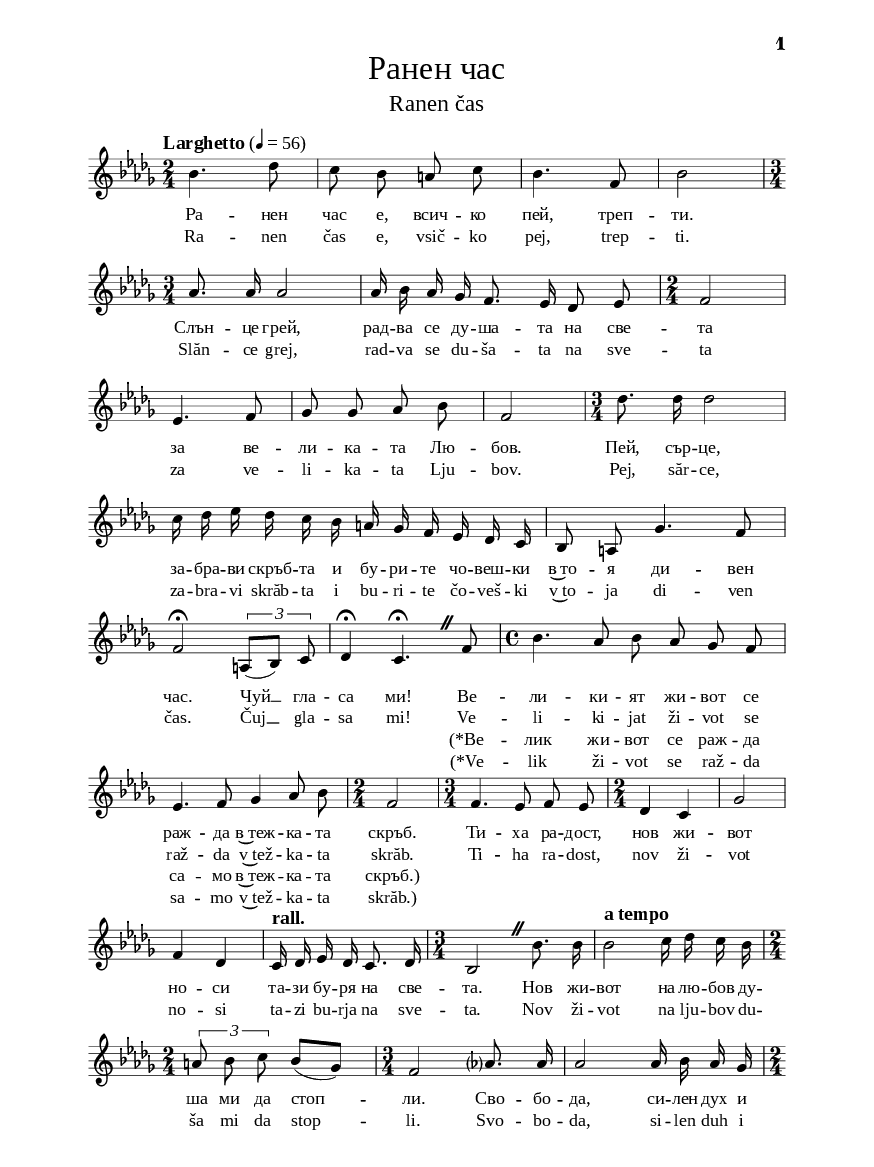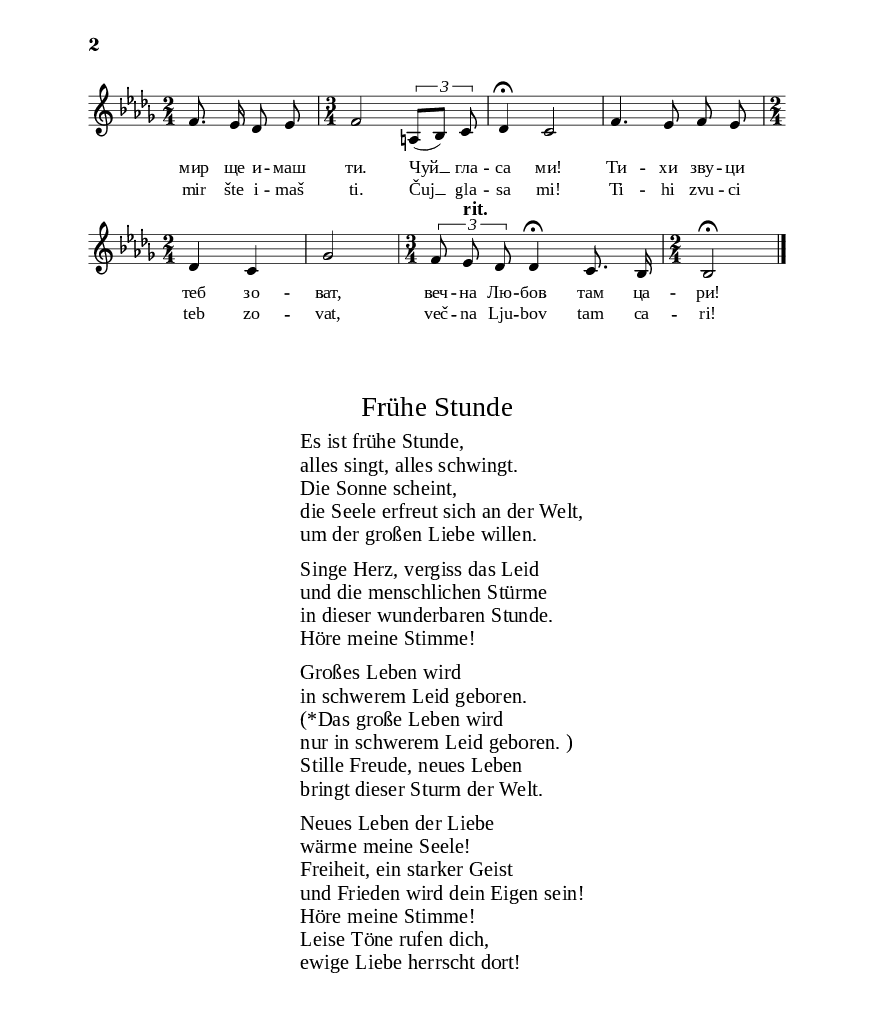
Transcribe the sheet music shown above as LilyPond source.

\version "2.24.4"

\include "include/globals.ily"

\bookpart {
  \label #'ref121
  \tocItem \markup "Ранен час – Ranen čas"
  \include "include/bookpart-paper.ily"
  \score {
    \include "include/score-layout.ily"


    \new Voice \relative c' {
      \clef treble
      \key bes \minor
      \time 2/4
      \tempoFunc "Larghetto" 4 "56"
      \autoBeamOff

      bes'4.  des8 | % 2
      c8  bes8  a8  c8 | % 3
      bes4.  f8 | % 4
      bes2 \break | % 5
      \time 3/4  | % 5
      as8.  as16  as2 | % 6
      as16  bes16  as16  ges16
      f8.  es16  des8  es8 | % 7
      \time 2/4  | % 7
      f2 \break | % 8
      es4.  f8 | % 9
      ges8  ges8  as8 bes8 |
      \barNumberCheck #10
      f2 | % 11
      \time 3/4  | % 11
      des'8.  des16  des2 \break | % 12
      c16  des16  es16  des16
      c16  bes16  a16  ges16
      f16  es16  des16  c16 | % 13
      bes8  a8  ges'4.  f8 \break | % 14
      f2 ^\fermata
      \tuplet 3/2 {   a,8 ( [  bes8 ) ]  c8 }
      | % 15
      des4 ^\fermata  c4. ^\fermata \caesura f8 | % 16
      \time 4/4  | % 16
      bes4.  as8  bes8  as8
      ges8  f8 \break | % 17
      es4.  f8  ges4  as8  bes8
      | % 18
      \time 2/4  | % 18
      f2 | % 19
      \time 3/4  | % 19
      f4.  es8  f8  es8 |
      \time 2/4  |
      des4  c4  | % 21
      ges'2 \break | % 22
      f4  des4 | % 23
      \tempo "rall." c16  des16  es16
      des16  c8.  des16 | % 24
      \time 3/4 bes2 \caesura % 25
      bes'8.  bes16 |
      \tempo "a tempo" bes2 % 26
      c16  des16  c16  bes16 |
      \time 2/4
      \tupletUp \tuplet 3/2 {a8  bes8  c8 }
      bes8 ( [  ges8 ) ] | % 27
      \time 3/4 f2 aes?8.  as16 | % 28
      as2  as16  bes16  as16
      ges16 \break | % 29
      \time 2/4  | % 29
      f8.  es16  des8  es8 |
      \time 3/4  | f2
      \tuplet 3/2 {a,8 ( [  bes8 ) ]  c8 }
      | % 31
      des4 ^\fermata  c2 | % 32
      f4.  es8  f8  es8 \break | % 33
      \time 2/4  | % 33
      des4  c4 | % 34
      ges'2 | % 35
      \time 3/4  | % 35
      \tuplet 3/2 { f8 \tempo "rit.               " es des } des4 \fermata  c8. bes16 | \time 2/4 bes2 \fermata \bar "|." \break
    }

    \addlyrics {
      Ра -- нен час е, всич -- ко пей,
      треп -- ти. Слън -- це грей, рад --
      ва се ду -- ша -- та на све -- та
      за ве -- ли -- ка -- та Лю -- бов.
      Пей, сър -- це, за -- бра -- ви
      скръб -- та и бу -- ри -- те чо --
      веш -- ки в~то -- я ди -- вен час.
      Чуй __  гла -- са ми! Ве -- ли --
      ки -- ят жи -- вот се раж -- да
      в~теж -- ка -- та скръб. Ти -- ха
      ра -- дост, нов жи -- вот но -- си
      та -- зи бу -- ря на све -- та.
      Нов жи -- вот на лю -- бов ду --
      ша ми да стоп -- ли. Сво -- бо
      -- да, си -- лен дух и мир ще и --
      маш ти. Чуй __  гла -- са ми!
      Ти -- хи зву -- ци теб зо -- ват,
      веч -- на Лю -- бов там ца -- ри!}


      \addlyrics {
        Ra -- nen čas e, vsič -- ko pej,
        trep -- ti. Slăn -- ce grej, rad --
        va se du -- ša -- ta na sve -- ta
        za ve -- li -- ka -- ta Lju -- bov.
        Pej, săr -- ce, za -- bra -- vi
        skrăb -- ta i bu -- ri -- te čo --
        veš -- ki v~to -- ja di -- ven čas.
        Čuj __  gla -- sa mi! Ve -- li --
        ki -- jat ži -- vot se raž -- da
        v~tež -- ka -- ta skrăb. Ti -- ha
        ra -- dost, nov ži -- vot no -- si
        ta -- zi bu -- rja na sve -- ta.
        Nov ži -- vot na lju -- bov du --
        ša mi da stop -- li. Svo -- bo
        -- da, si -- len duh i mir šte i --
        maš ti. Čuj __  gla -- sa mi!
        Ti -- hi zvu -- ci teb zo -- vat,
        več -- na Lju -- bov tam ca -- ri!}


        \addlyrics {
          \repeat unfold 52 { \skip 2 } (*Ве -- лик жи -- вот се раж -- да са -- мо в~теж -- ка -- та скръб.)
        }

        \addlyrics {
          \repeat unfold 52 { \skip 2 } (*Ve -- lik ži -- vot se raž -- da sa -- mo v~tež -- ka -- ta skrăb.)
        }
        \header {
          title = \titleFunc "Ранен час" "Ranen čas"
        }

        \midi{}

      } % score

      \markup \vspace #3

      % include foreign translation(s) of the song
      \version "2.24.4"

\markup \fill-line { \fontsize #deTitleFontSize "Frühe Stunde" }
\markup \null
\markup \null
\markup \abs-fontsize #10 {
      \fill-line {
  \override #`(baseline-skip . ,deCoupletBaselineSkip)

  \column {
   
 \line { " " Es ist frühe Stunde, }

 \line { " " alles singt, alles schwingt.}

 \line { " " Die Sonne scheint,}

 \line { " " die Seele erfreut sich an der Welt, }

 \line { " " um der großen Liebe willen.}
   \vspace #0.5

 \line { " " Singe Herz, vergiss das Leid}

 \line { " " und die menschlichen Stürme}

 \line { " " in dieser wunderbaren Stunde.}

 \line { " " Höre meine Stimme! }
  \vspace #0.5

 \line { " " Großes Leben wird }

 \line { " " in schwerem Leid geboren. }
  \line { " " (*Das große Leben wird }

 \line { " " nur in schwerem Leid geboren. )}

 \line { " " Stille Freude, neues Leben}

 \line { " " bringt dieser Sturm der Welt.}
  \vspace #0.5

 \line { " " Neues Leben der Liebe}

 \line { " " wärme meine Seele! }

 \line { " " Freiheit, ein starker Geist }

 \line { " " und Frieden wird dein Eigen sein! }

 \line { " " Höre meine Stimme! }

 \line { " " Leise Töne rufen dich,}

 \line { " " ewige Liebe herrscht dort!}

  }
  }
}


    } % bookpart
